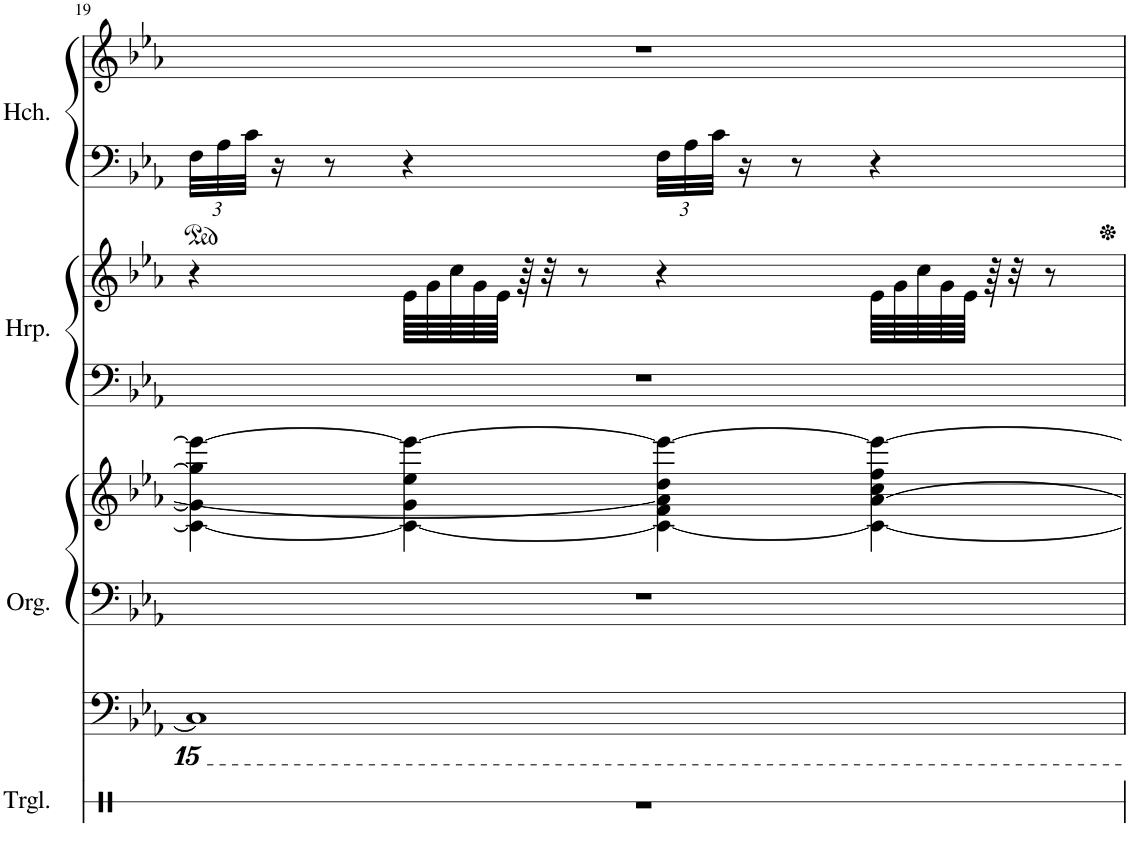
**kern	**kern	**kern	**kern	**kern	**kern	**kern	**kern
*part4	*part3	*part3	*part3	*part2	*part2	*part1	*part1
*staff8	*staff7	*staff6	*staff5	*staff4	*staff3	*staff2	*staff1
*I"Triangle	*I"Organ	*	*	*I"Harp	*	*I"Harpsichord	*
*I'Trgl.	*I'Org.	*	*	*I'Hrp.	*	*I'Hch.	*
!!LO:PB:g=z
*clefX	*clefF4	*clefF4	*clefG2	*clefF4	*clefG2	*clefF4	*clefG2
*k[]	*k[b-e-a-]	*k[b-e-a-]	*k[b-e-a-]	*k[b-e-a-]	*k[b-e-a-]	*k[b-e-a-]	*k[b-e-a-]
*M4/4	*M4/4	*M4/4	*M4/4	*M4/4	*M4/4	*M4/4	*M4/4
*	*	*	*	*	*	*Xbrackettup	*
=19	=19	=19	=19	=19	=19	=19	=19
1r	1CCC]	1r	4c\_ 4g\] 4gg\] 4eee-\_	1r	4r	48F\LLL	1r
.	.	.	.	.	.	48A-\	.
.	.	.	.	.	.	48c\JJJ	.
.	.	.	.	.	.	16r	.
.	.	.	.	.	.	8r	.
.	.	.	4c\_ 4g\ 4ee-\ 4eee-\_	.	64e-\LLLL	4r	.
.	.	.	.	.	64g\	.	.
.	.	.	.	.	64cc\	.	.
.	.	.	.	.	64g\	.	.
.	.	.	.	.	64e-\JJJJ	.	.
.	.	.	.	.	64r	.	.
.	.	.	.	.	32r	.	.
.	.	.	.	.	8r	.	.
.	.	.	4c\_ 4f\ 4a-\] 4dd\ 4eee-\_	.	4r	48F\LLL	.
.	.	.	.	.	.	48A-\	.
.	.	.	.	.	.	48c\JJJ	.
.	.	.	.	.	.	16r	.
.	.	.	.	.	.	8r	.
.	.	.	4c\_ [4a-\ 4cc\ 4ff\ 4eee-\_	.	64e-\LLLL	4r	.
.	.	.	.	.	64g\	.	.
.	.	.	.	.	64cc\	.	.
.	.	.	.	.	64g\	.	.
.	.	.	.	.	64e-\JJJJ	.	.
.	.	.	.	.	64r	.	.
.	.	.	.	.	32r	.	.
.	.	.	.	.	8r	.	.
=	=	=	=	=	=	=	=
*-	*-	*-	*-	*-	*-	*-	*-
